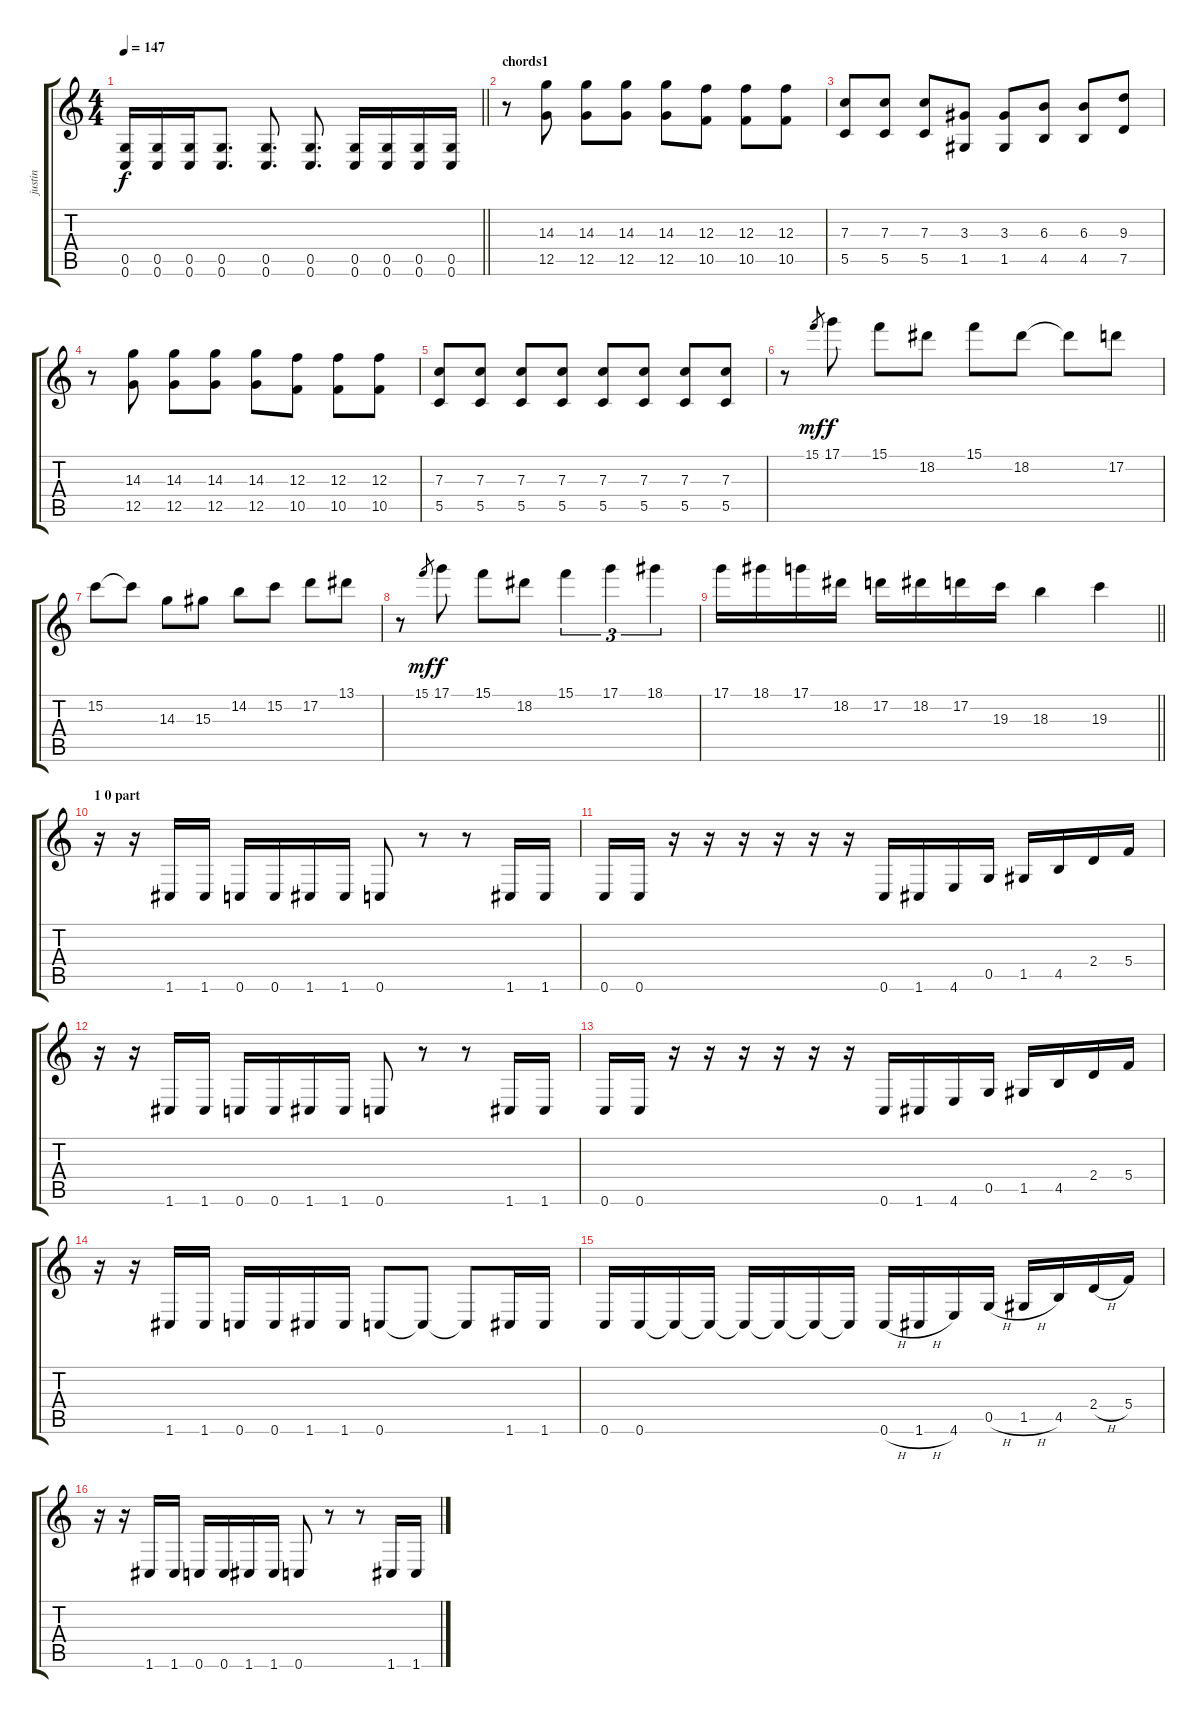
\track ("justin" "justin") {instrument distortionguitar}
\staff {score tabs}
\tuning (D4 A3 F3 C3 G2 C2) {hide}
\ts (4 4)
\tempo 147
\clef g2
\barLineRight lightlight
\ks c
(0.5 0.6).16{dy f} (0.5 0.6).16 (0.5 0.6).16 (0.5 0.6).8{d} (0.5 0.6).8{d} (0.5 0.6).8{d} (0.5 0.6).16 (0.5 0.6).16 (0.5 0.6).16 (0.5 0.6).16 |
\section ("" "chords1")
r.8 (14.3 12.5).8 (14.3 12.5).8 (14.3 12.5).8 (14.3 12.5).8 (12.3 10.5).8 (12.3 10.5).8 (12.3 10.5).8 |
(7.3 5.5).8 (7.3 5.5).8 (7.3 5.5).8 (3.3 1.5).8 (3.3 1.5).8 (6.3 4.5).8 (6.3 4.5).8 (9.3 7.5).8 |
r.8 (14.3 12.5).8 (14.3 12.5).8 (14.3 12.5).8 (14.3 12.5).8 (12.3 10.5).8 (12.3 10.5).8 (12.3 10.5).8 |
(7.3 5.5).8 (7.3 5.5).8 (7.3 5.5).8 (7.3 5.5).8 (7.3 5.5).8 (7.3 5.5).8 (7.3 5.5).8 (7.3 5.5).8 |
r.8 15.1.8{gr dy mf} 17.1.8{dy f} 15.1.8 18.2.8 15.1.8 18.2.8 18.2{t}.8 17.2.8 |
15.2.8 15.2{t}.8 14.3.8 15.3.8 14.2.8 15.2.8 17.2.8 13.1.8 |
r.8 15.1.8{gr dy mf} 17.1.8{dy f} 15.1.8 18.2.8 15.1.4{tu (3 2)} 17.1.4{tu (3 2)} 18.1.4{tu (3 2)} |
\barLineRight lightlight
17.1.16 18.1.16 17.1.16 18.2.16 17.2.16 18.2.16 17.2.16 19.3.16 18.3.4 19.3.4 |
\section ("" "1 0 part")
r.16 r.16 1.6.16 1.6.16 0.6.16 0.6.16 1.6.16 1.6.16 0.6.8 r.8 r.8 1.6.16 1.6.16 |
0.6.16 0.6.16 r.16 r.16 r.16 r.16 r.16 r.16 0.6.16 1.6.16 4.6.16 0.5.16 1.5.16 4.5.16 2.4.16 5.4.16 |
r.16 r.16 1.6.16 1.6.16 0.6.16 0.6.16 1.6.16 1.6.16 0.6.8 r.8 r.8 1.6.16 1.6.16 |
0.6.16 0.6.16 r.16 r.16 r.16 r.16 r.16 r.16 0.6.16 1.6.16 4.6.16 0.5.16 1.5.16 4.5.16 2.4.16 5.4.16 |
r.16 r.16 1.6.16 1.6.16 0.6.16 0.6.16 1.6.16 1.6.16 0.6.8 0.6{t}.8 0.6{t}.8 1.6.16 1.6.16 |
0.6.16 0.6.16 0.6{t}.16 0.6{t}.16 0.6{t}.16 0.6{t}.16 0.6{t}.16 0.6{t}.16 0.6{h}.16 1.6{h}.16 4.6.16 0.5{h}.16 1.5{h}.16 4.5.16 2.4{h}.16 5.4.16 |
r.16 r.16 1.6.16 1.6.16 0.6.16 0.6.16 1.6.16 1.6.16 0.6.8 r.8 r.8 1.6.16 1.6.16
